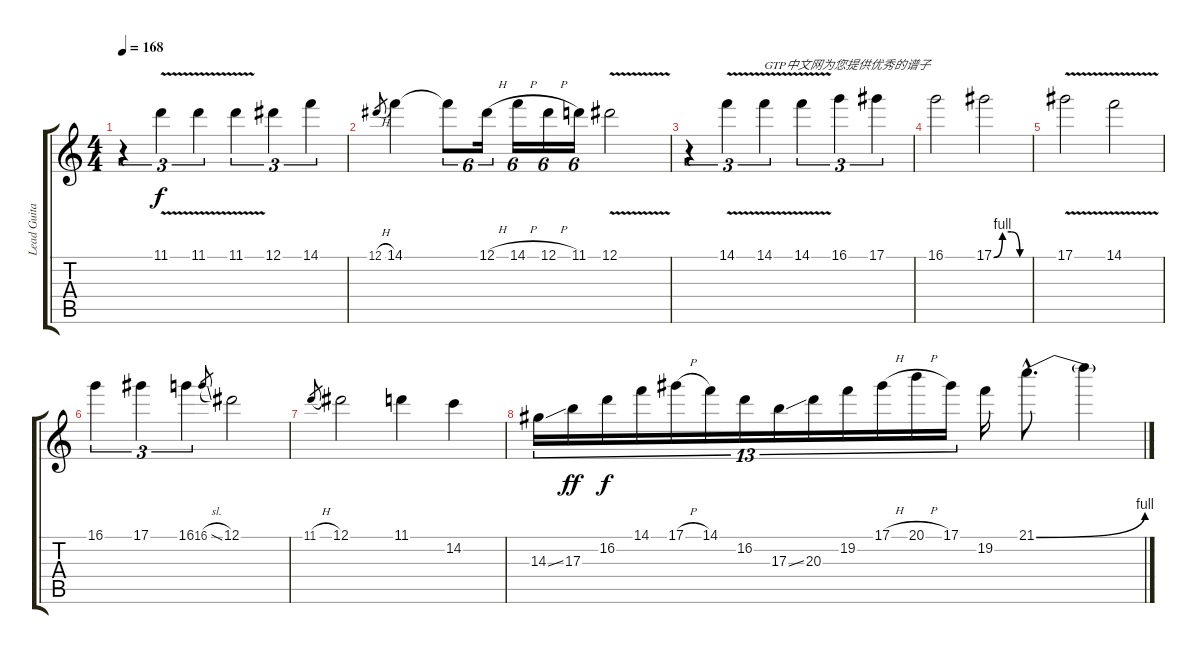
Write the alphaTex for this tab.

\track ("Lead Guitar" "Lead Guita") {instrument distortionguitar}
\staff {score tabs}
\tuning (Eb4 Bb3 Gb3 Db3 Ab2 Eb2) {hide}
\ts (4 4)
\tempo 168
\clef g2
\ks c
r.4{tu (3 2) dy f} 11.1{v}.4{tu (3 2)} 11.1{v}.4{tu (3 2)} 11.1{v}.4{tu (3 2)} 12.1.4{tu (3 2)} 14.1.4{tu (3 2)} |
12.1{h}.8{gr} 14.1.4 14.1{t}.8{tu (6 4)} 12.1{h}.16{tu (6 4)} 14.1{h}.16{tu (6 4)} 12.1{h}.16{tu (6 4)} 11.1.16{tu (6 4)} 12.1{v}.2 |
r.4{tu (3 2)} 14.1{v}.4{tu (3 2)} 14.1{v}.4{tu (3 2) txt "GTP中文网为您提供优秀的谱子"} 14.1{v}.4{tu (3 2)} 16.1.4{tu (3 2)} 17.1.4{tu (3 2)} |
16.1.2 17.1{be (custom 0 0 15 4 30 4 45 0 60 0)}.2 |
17.1{v}.2 14.1{v}.2 |
16.1.4{tu (3 2)} 17.1.4{tu (3 2)} 16.1.4{tu (3 2)} 16.1{sl}.8{gr} 12.1.2 |
11.1{h}.8{gr} 12.1.2 11.1.4 14.2.4 |
14.3{ss}.16{tu (13 8)} 17.3.16{tu (13 8) dy ff} 16.2.16{tu (13 8) dy f} 14.1.16{tu (13 8)} 17.1{h}.16{tu (13 8)} 14.1.16{tu (13 8)} 16.2.16{tu (13 8)} 17.3{ss}.16{tu (13 8)} 20.3.16{tu (13 8)} 19.2.16{tu (13 8)} 17.1{h}.16{tu (13 8)} 20.1{h}.16{tu (13 8)} 17.1.16{tu (13 8)} 19.2.16 21.1{be (bend 0 0 60 4) hac}.8{d} 21.1{t}.4
